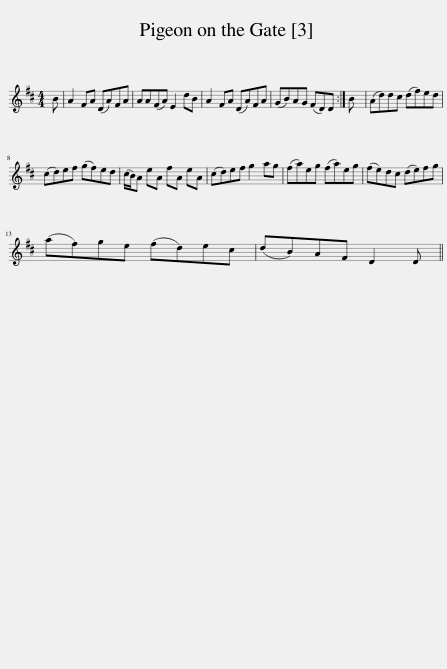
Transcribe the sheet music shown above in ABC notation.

X:1
L:1/8
M:4/4
I:linebreak $
K:D
V:1 treble
V:1
 B | A2 FA (DA)FA | AA(FA) E2 dB | A2 FA (DA)FA | (GB)AG (FD)D :| %5
 B | (Ad)dc (df)ed |$ (cd)ef (gf)ed | (c/B/)A eA fA eA | (cd)ef g2 ag | %10
 (fa)eg (fa)eg | (fe)dc (de)fg |$ (af)ge (fd)ec | (dB)AF D2 D || %14
